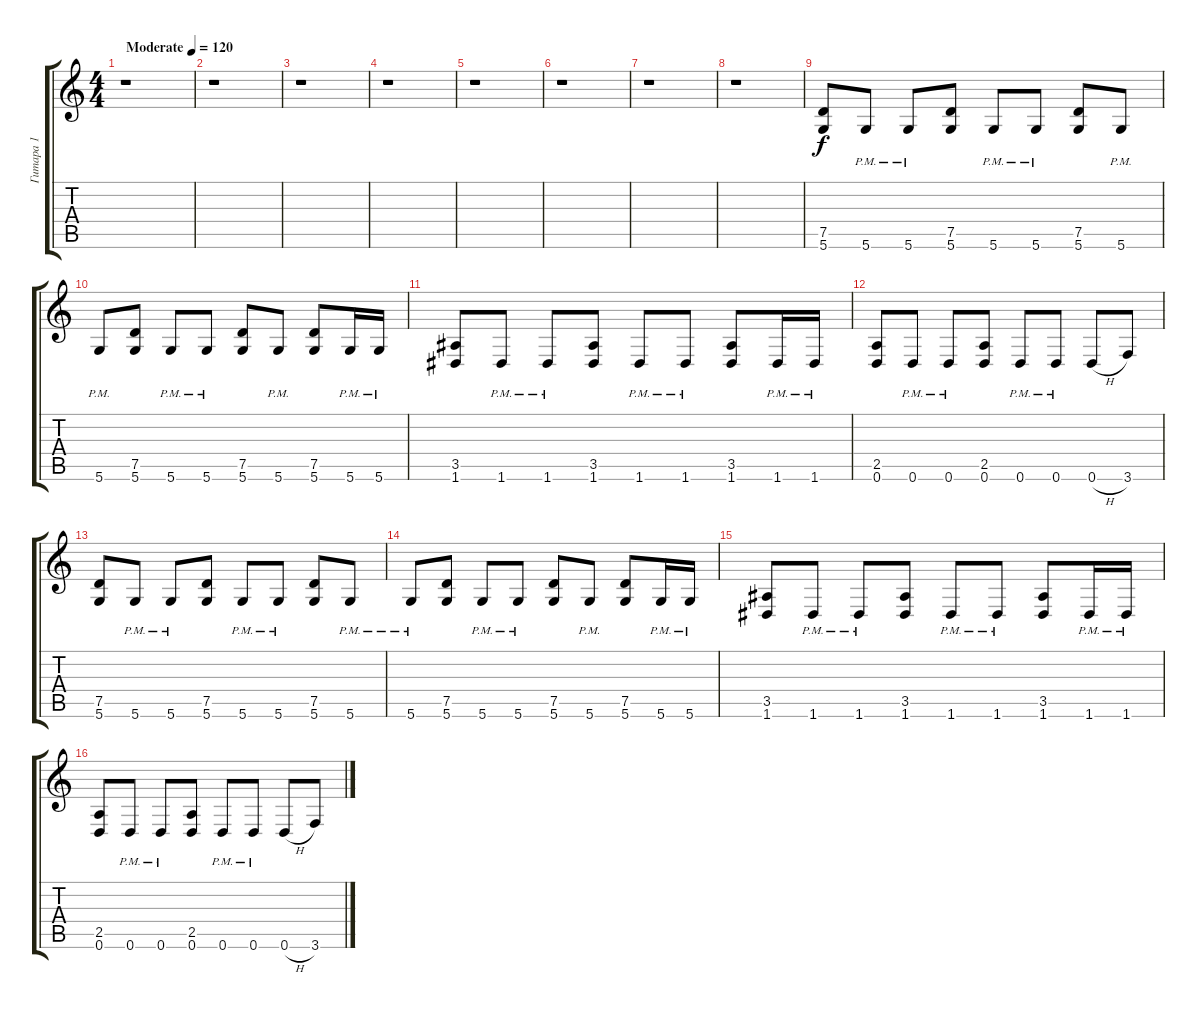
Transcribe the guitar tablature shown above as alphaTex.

\track ("Гитара 1" "Гитара 1") {instrument overdrivenguitar}
\staff {score tabs}
\tuning (D4 A3 F3 C3 G2 D2) {hide}
\ts (4 4)
\tempo (120 "Moderate")
\clef g2
\ks c
r.1{dy f instrument overdrivenguitar} |
r.1 |
r.1 |
r.1 |
r.1 |
r.1 |
r.1 |
r.1 |
(7.5 5.6).8 5.6{pm}.8 5.6{pm}.8 (7.5 5.6).8 5.6{pm}.8 5.6{pm}.8 (7.5 5.6).8 5.6{pm}.8 |
5.6{pm}.8 (7.5 5.6).8 5.6{pm}.8 5.6{pm}.8 (7.5 5.6).8 5.6{pm}.8 (7.5 5.6).8 5.6{pm}.16 5.6{pm}.16 |
(3.5 1.6).8 1.6{pm}.8 1.6{pm}.8 (3.5 1.6).8 1.6{pm}.8 1.6{pm}.8 (3.5 1.6).8 1.6{pm}.16 1.6{pm}.16 |
(2.5 0.6).8 0.6{pm}.8 0.6{pm}.8 (2.5 0.6).8 0.6{pm}.8 0.6{pm}.8 0.6{h}.8 3.6.8 |
(7.5 5.6).8 5.6{pm}.8 5.6{pm}.8 (7.5 5.6).8 5.6{pm}.8 5.6{pm}.8 (7.5 5.6).8 5.6{pm}.8 |
5.6{pm}.8 (7.5 5.6).8 5.6{pm}.8 5.6{pm}.8 (7.5 5.6).8 5.6{pm}.8 (7.5 5.6).8 5.6{pm}.16 5.6{pm}.16 |
(3.5 1.6).8 1.6{pm}.8 1.6{pm}.8 (3.5 1.6).8 1.6{pm}.8 1.6{pm}.8 (3.5 1.6).8 1.6{pm}.16 1.6{pm}.16 |
(2.5 0.6).8 0.6{pm}.8 0.6{pm}.8 (2.5 0.6).8 0.6{pm}.8 0.6{pm}.8 0.6{h}.8 3.6.8
